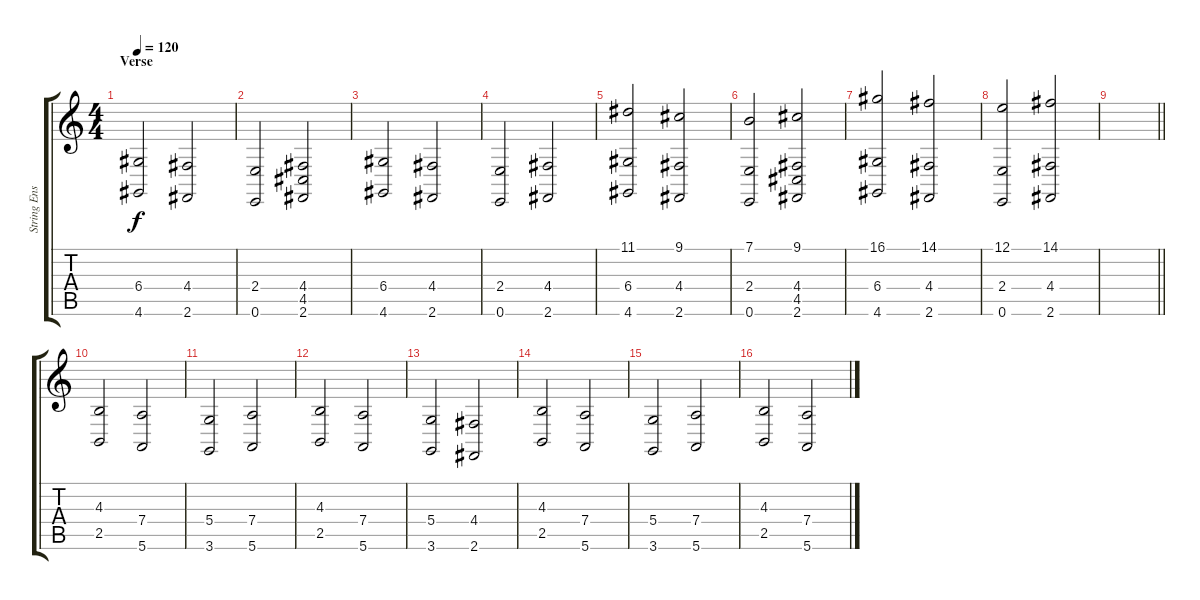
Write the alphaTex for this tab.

\track ("String Ensemble" "String Ens") {instrument stringensemble1}
\staff {score tabs}
\tuning (E4 B3 G3 D3 A2 E2) {hide}
\ts (4 4)
\section ("" "Verse")
\tempo 120
\clef g2
\ks c
(6.4 4.6).2{dy f} (4.4 2.6).2 |
(2.4 0.6).2 (4.4 4.5 2.6).2 |
(6.4 4.6).2 (4.4 2.6).2 |
(2.4 0.6).2 (4.4 2.6).2 |
(11.1 6.4 4.6).2 (9.1 4.4 2.6).2 |
(7.1 2.4 0.6).2 (9.1 4.4 4.5 2.6).2 |
(16.1 6.4 4.6).2 (14.1 4.4 2.6).2 |
(12.1 2.4 0.6).2 (14.1 4.4 2.6).2 |
\barLineRight lightlight
|
\section ("" "")
(4.3 2.5).2 (7.4 5.6).2 |
(5.4 3.6).2 (7.4 5.6).2 |
(4.3 2.5).2 (7.4 5.6).2 |
(5.4 3.6).2 (4.4 2.6).2 |
(4.3 2.5).2 (7.4 5.6).2 |
(5.4 3.6).2 (7.4 5.6).2 |
(4.3 2.5).2 (7.4 5.6).2
